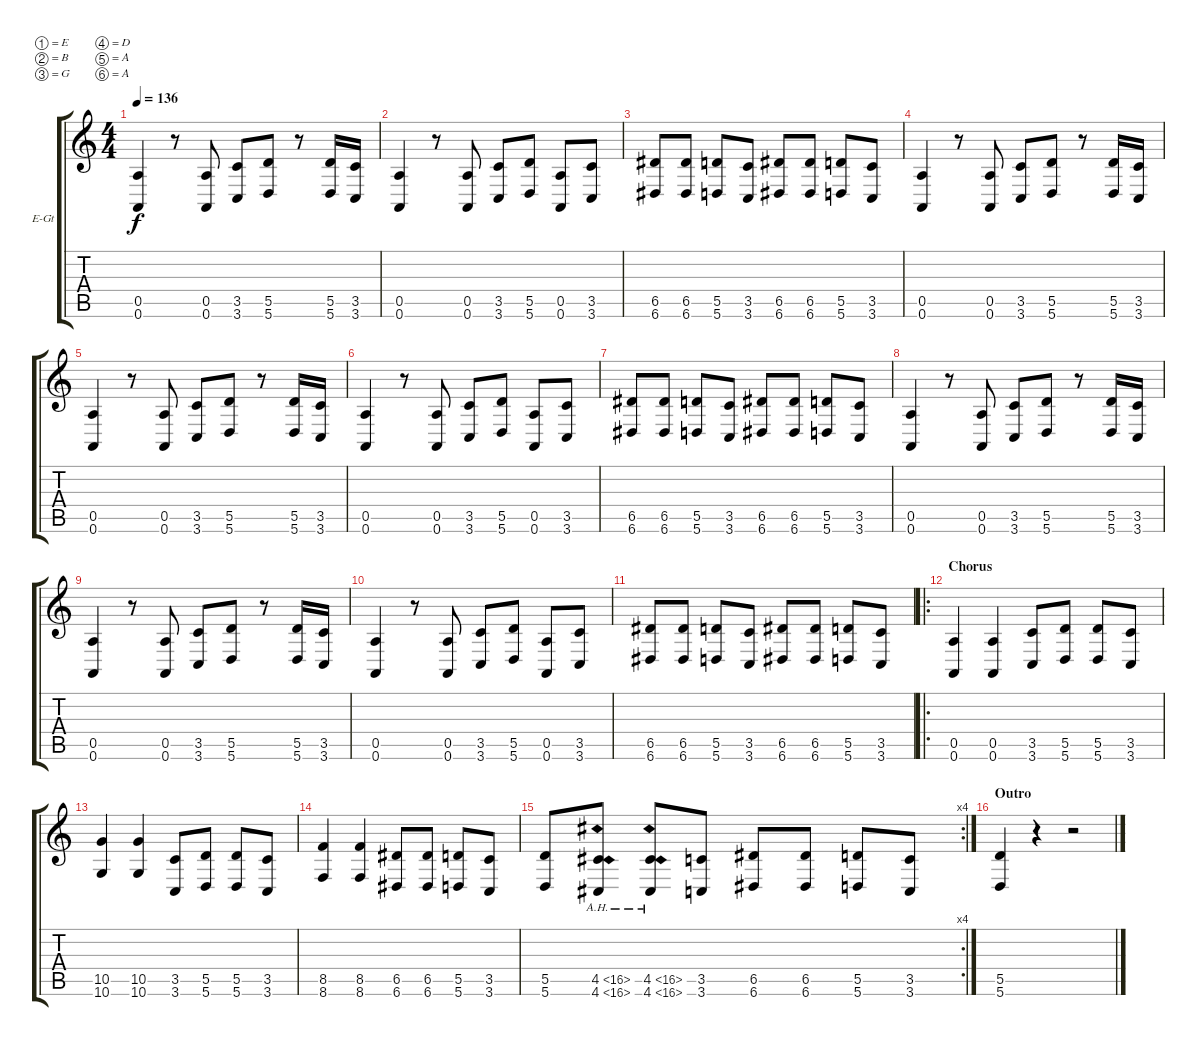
\bracketExtendMode groupsimilarinstruments
\firstSystemTrackNameOrientation horizontal
\otherSystemsTrackNameOrientation horizontal
\track ("Guitar 1" "E-Gt") {instrument distortionguitar}
\staff {score tabs}
\tuning (E4 B3 G3 D3 A2 A1)
\ts (4 4)
\tempo 136
\clef g2
\ks c
(0.5 0.6).4{dy f} r.8 (0.5 0.6).8 (3.5 3.6).8 (5.5 5.6).8 r.8 (5.5 5.6).16 (3.5 3.6).16 |
(0.5 0.6).4 r.8 (0.5 0.6).8 (3.5 3.6).8 (5.5 5.6).8 (0.5 0.6).8 (3.5 3.6).8 |
(6.5 6.6).8 (6.5 6.6).8 (5.5 5.6).8 (3.5 3.6).8 (6.5 6.6).8 (6.5 6.6).8 (5.5 5.6).8 (3.5 3.6).8 |
(0.5 0.6).4 r.8 (0.5 0.6).8 (3.5 3.6).8 (5.5 5.6).8 r.8 (5.5 5.6).16 (3.5 3.6).16 |
(0.5 0.6).4 r.8 (0.5 0.6).8 (3.5 3.6).8 (5.5 5.6).8 r.8 (5.5 5.6).16 (3.5 3.6).16 |
(0.5 0.6).4 r.8 (0.5 0.6).8 (3.5 3.6).8 (5.5 5.6).8 (0.5 0.6).8 (3.5 3.6).8 |
(6.5 6.6).8 (6.5 6.6).8 (5.5 5.6).8 (3.5 3.6).8 (6.5 6.6).8 (6.5 6.6).8 (5.5 5.6).8 (3.5 3.6).8 |
(0.5 0.6).4 r.8 (0.5 0.6).8 (3.5 3.6).8 (5.5 5.6).8 r.8 (5.5 5.6).16 (3.5 3.6).16 |
(0.5 0.6).4 r.8 (0.5 0.6).8 (3.5 3.6).8 (5.5 5.6).8 r.8 (5.5 5.6).16 (3.5 3.6).16 |
(0.5 0.6).4 r.8 (0.5 0.6).8 (3.5 3.6).8 (5.5 5.6).8 (0.5 0.6).8 (3.5 3.6).8 |
(6.5 6.6).8 (6.5 6.6).8 (5.5 5.6).8 (3.5 3.6).8 (6.5 6.6).8 (6.5 6.6).8 (5.5 5.6).8 (3.5 3.6).8 |
\ro
\section ("" "Chorus")
(0.5 0.6).4 (0.5 0.6).4 (3.5 3.6).8 (5.5 5.6).8 (5.5 5.6).8 (3.5 3.6).8 |
(10.5 10.6).4 (10.5 10.6).4 (3.5 3.6).8 (5.5 5.6).8 (5.5 5.6).8 (3.5 3.6).8 |
(8.5 8.6).4 (8.5 8.6).4 (6.5 6.6).8 (6.5 6.6).8 (5.5 5.6).8 (3.5 3.6).8 |
\rc 4
(5.5 5.6).8 (4.5{ah 12} 4.6{ah 12}).8 (4.5{ah 12} 4.6{ah 12}).8 (3.5 3.6).8 (6.5 6.6).8 (6.5 6.6).8 (5.5 5.6).8 (3.5 3.6).8 |
\section ("" "Outro")
(5.5 5.6).4 r.4 r.2
